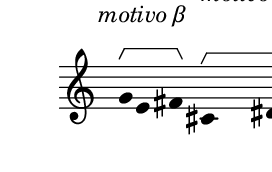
\version "2.10.33"

\include "../config/lib.ly"

\score {
  \new Staff \with {
    \remove "Time_signature_engraver" }{
      \time 7/4
      \relative c'' {
        \override Stem #'transparent = ##t
        \bracketUp
        \override TextScript #'extra-offset = #'( -2 . 2 )
        g4^\startGroup^\markup{\italic{motivo #(ly:export (ly:wide-char->utf-8 #x3B2))}} e
        \revert TextScript #'extra-offset
        \override TextScript #'extra-offset = #'( 0 . 2 )
        fis\stopGroup cis^\startGroup^\markup{\italic{motivo #(ly:export (ly:wide-char->utf-8 #x3B2)) invertido}} dis c\stopGroup
      }
    }
  \layout {
    \context {
      \Staff \consists "Horizontal_bracket_engraver"
    }
  }
}
\paper {
  paper-width = 4.6\cm
  paper-height = 3\cm
  line-width = 5.5\cm
  top-margin = -.1\cm
  left-margin = -1.2\cm
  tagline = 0
  indent = #0
}
